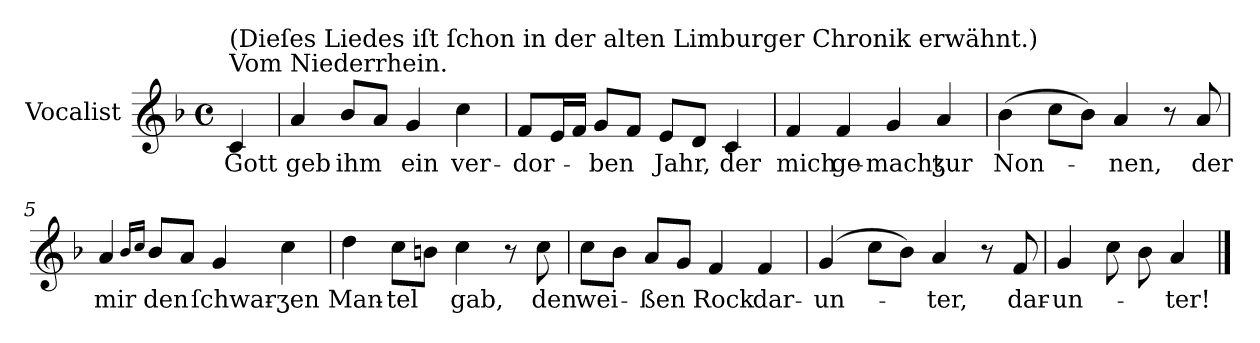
**kern	**text
*part1	*part1
*staff1	*staff1
*I"Vocalist	*
*k[b-]	*
*F:	*
*M4/4	*
*met(c)	*
=	=
!LO:TX:a:t=Vom Niederrhein.	!
!LO:TX:a:t=(Dieſes Liedes iſt ſchon in der alten Limburger Chronik erwähnt.)	!
4c	Gott
=1	=1
4a	geb
8b-L	ihm
8aJ	.
4g	ein
4cc	ver-
=2	=2
8fL	-dor-
16eL	.
16fJJ	.
8gL	-ben
8fJ	.
8eL	Jahr,
8dJ	.
4c	der
=3	=3
4f	mich
4f	ge-
4g	-macht
4a	ʒur
=4	=4
(4b-	Non-
8ccL	.
8b-J)	.
4a	-nen,
8r	.
8a	der
=5	=5
4a	mir
16qqb-LL	.
16qqccJJ	.
8b-L	den
8aJ	.
4g	ſchwar-
4cc	-ʒen
=6	=6
4dd	Man-
8ccL	-tel
8bnJ	.
4cc	gab,
8r	.
8cc	den
=7	=7
8ccL	wei-
8b-J	.
8aL	-ßen
8gJ	.
4f	Rock
4f	dar-
=8	=8
(4g	-un-
8ccL	.
8b-J)	.
4a	-ter,
8r	.
8f	dar-
=9	=9
4g	-un-
8cc	.
8b-	.
4a	-ter!
==	==
*-	*-
